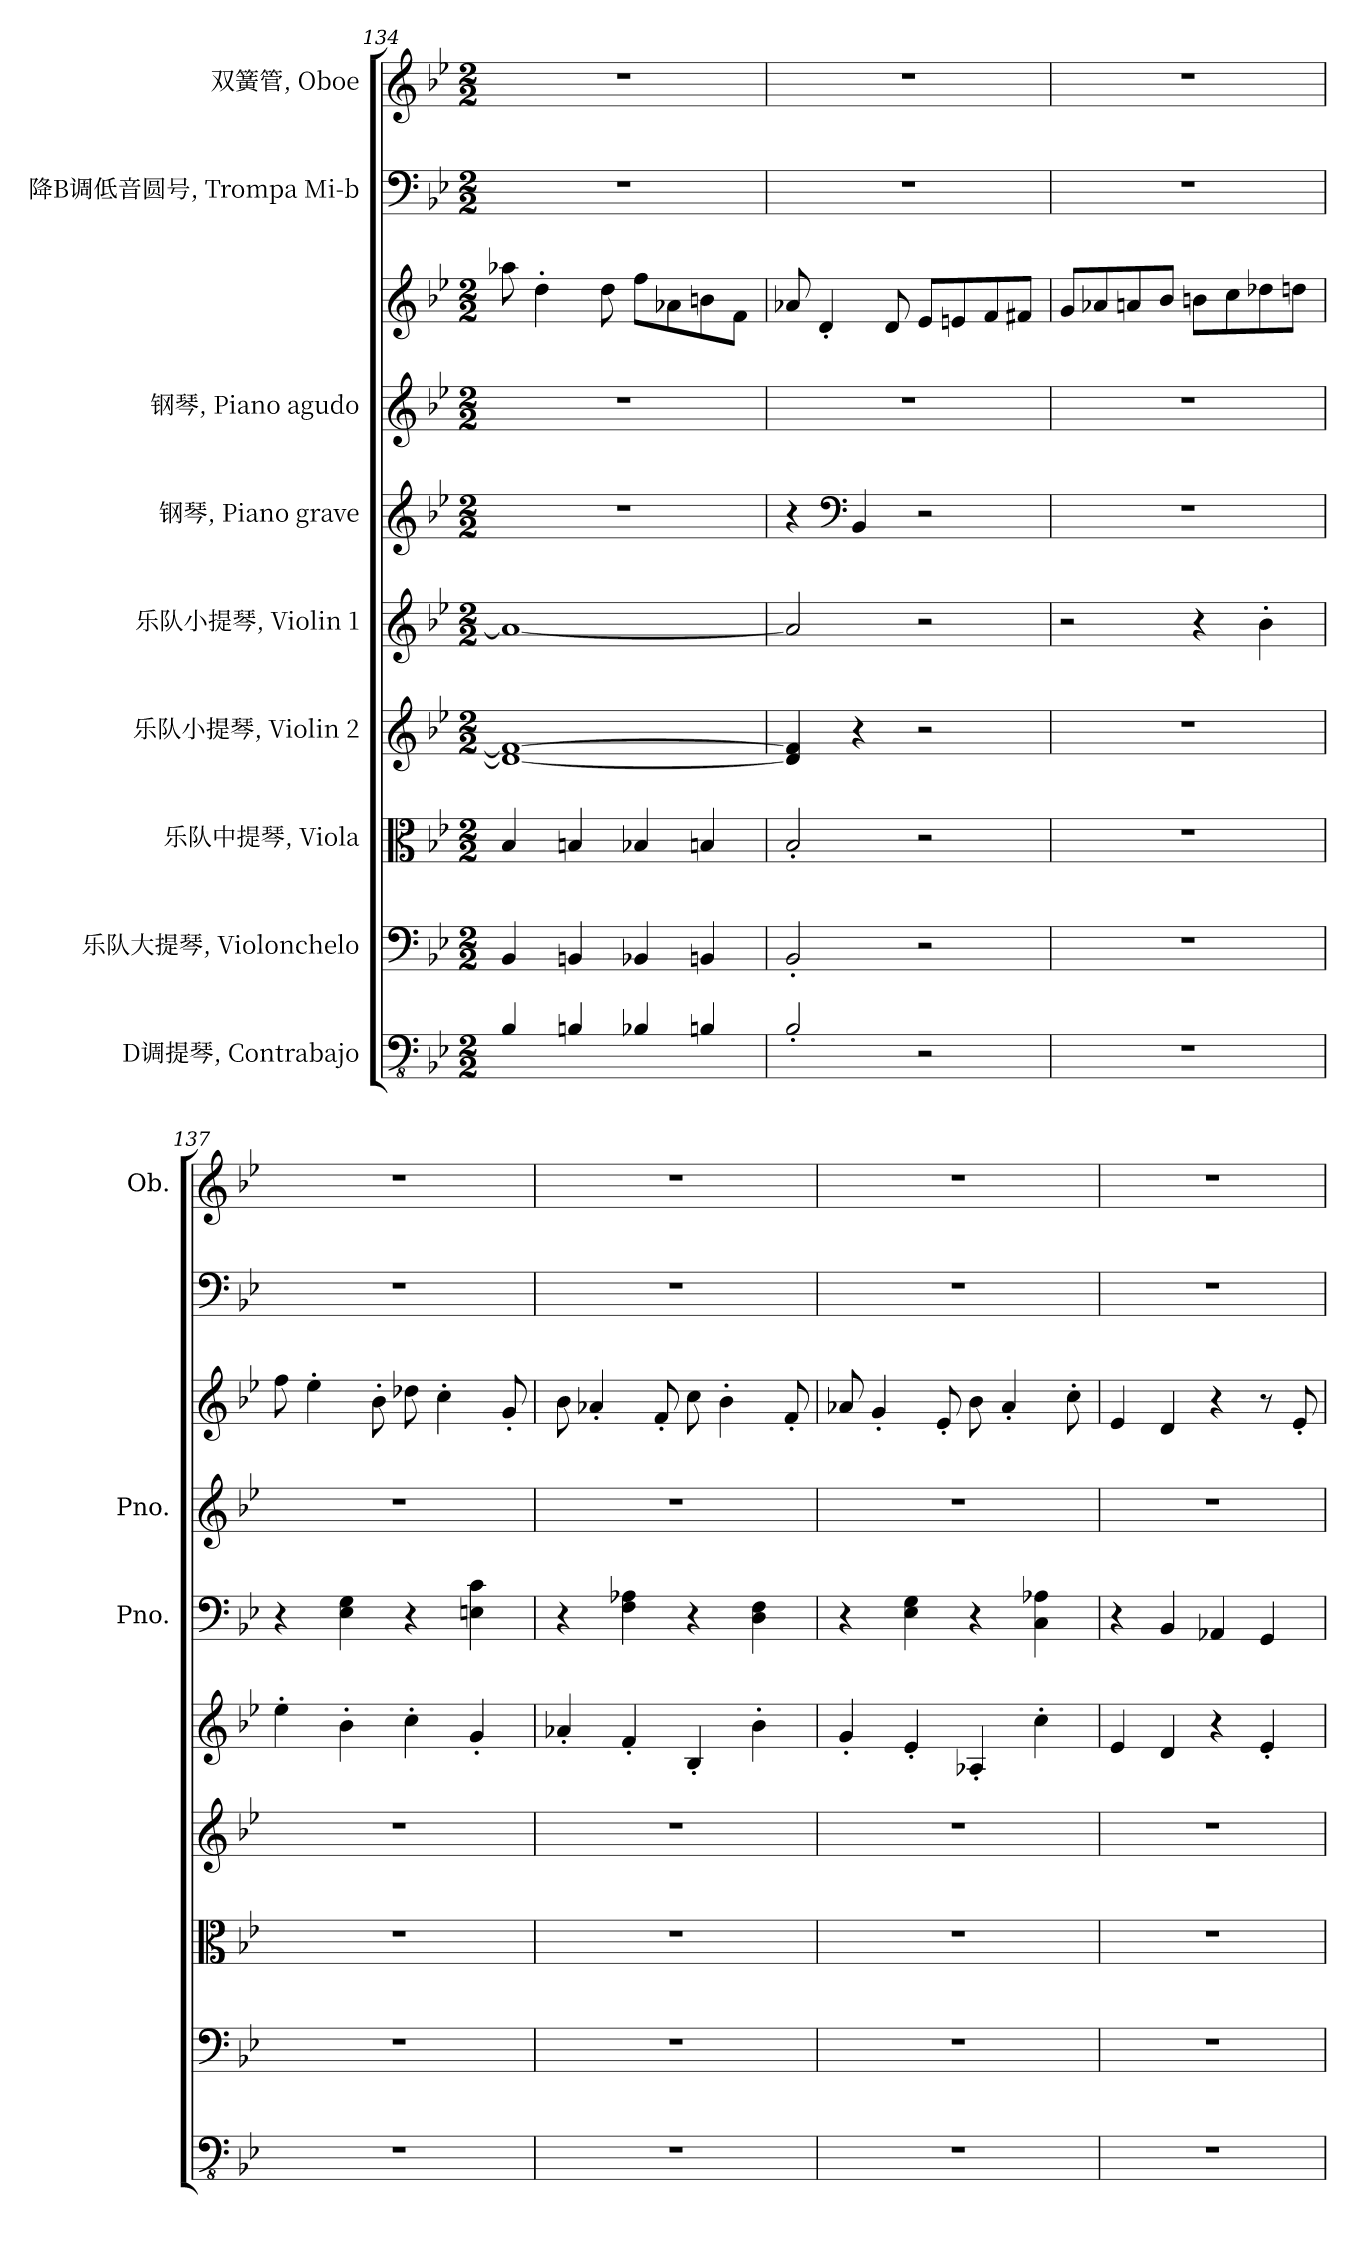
**kern	**kern	**kern	**kern	**kern	**kern	**kern	**kern	**kern	**kern
*part9	*part8	*part7	*part6	*part5	*part4	*part3	*part3	*part2	*part1
*staff10	*staff9	*staff8	*staff7	*staff6	*staff5	*staff4	*staff3	*staff2	*staff1
*I"D调提琴, Contrabajo	*I"乐队大提琴, Violonchelo	*I"乐队中提琴, Viola	*I"乐队小提琴, Violin 2	*I"乐队小提琴, Violin 1	*I"钢琴, Piano grave	*I"钢琴, Piano agudo	*	*I"降B调低音圆号, Trompa Mi-b	*I"双簧管, Oboe
*	*	*	*	*	*I'Pno.	*I'Pno.	*	*	*I'Ob.
!!LO:PB:g=z
*clefFv4	*clefF4	*clefC3	*clefG2	*clefG2	*clefG2	*clefG2	*clefG2	*clefF4	*clefG2
*ITrd7c12	*	*	*	*	*	*	*	*ITrd1c2	*
*k[b-e-]	*k[b-e-]	*k[b-e-]	*k[b-e-]	*k[b-e-]	*k[b-e-]	*k[b-e-]	*k[b-e-]	*k[b-e-a-d-]	*k[b-e-]
*M2/2	*M2/2	*M2/2	*M2/2	*M2/2	*M2/2	*M2/2	*M2/2	*M2/2	*M2/2
=134	=134	=134	=134	=134	=134	=134	=134	=134	=134
4BBB-/	4BB-/	4B-/	1d_ 1f_	1a-_	1r	1r	8aa-X\	1r	1r
.	.	.	.	.	.	.	4dd'\	.	.
4BBBn/	4BBn/	4Bn/	.	.	.	.	.	.	.
.	.	.	.	.	.	.	8dd\	.	.
4BBB-X/	4BB-X/	4B-X/	.	.	.	.	8ff\L	.	.
.	.	.	.	.	.	.	8a-X\	.	.
4BBBn/	4BBn/	4Bn/	.	.	.	.	8bn\	.	.
.	.	.	.	.	.	.	8f\J	.	.
=135	=135	=135	=135	=135	=135	=135	=135	=135	=135
2BBB-'/	2BB-'/	2B-'/	4d/] 4f/]	2a-/]	4r	1r	8a-X/	1r	1r
.	.	.	.	.	.	.	4d'/	.	.
*	*	*	*	*	*clefF4	*	*	*	*
.	.	.	4r	.	4BB-/	.	.	.	.
.	.	.	.	.	.	.	8d/	.	.
2r	2r	2r	2r	2r	2r	.	8e-/L	.	.
.	.	.	.	.	.	.	8en/	.	.
.	.	.	.	.	.	.	8f/	.	.
.	.	.	.	.	.	.	8f#X/J	.	.
=136	=136	=136	=136	=136	=136	=136	=136	=136	=136
*	*	*	*	*	*	*	*	*	*MM215
1r	1r	1r	1r	2r	1r	1r	8g/L	1r	1r
.	.	.	.	.	.	.	8a-X/	.	.
.	.	.	.	.	.	.	8an/	.	.
.	.	.	.	.	.	.	8b-/J	.	.
.	.	.	.	4r	.	.	8bn\L	.	.
.	.	.	.	.	.	.	8cc\	.	.
.	.	.	.	4b-'\	.	.	8dd-X\	.	.
.	.	.	.	.	.	.	8ddn\J	.	.
!!LO:PB:g=z
=137	=137	=137	=137	=137	=137	=137	=137	=137	=137
1r	1r	1r	1r	4ee-'\	4r	1r	8ff\	1r	1r
.	.	.	.	.	.	.	4ee-'\	.	.
.	.	.	.	4b-'\	4E-\ 4G\	.	.	.	.
.	.	.	.	.	.	.	8b-'\	.	.
.	.	.	.	4cc'\	4r	.	8dd-X\	.	.
.	.	.	.	.	.	.	4cc'\	.	.
.	.	.	.	4g'/	4En\ 4c\	.	.	.	.
.	.	.	.	.	.	.	8g'/	.	.
=138	=138	=138	=138	=138	=138	=138	=138	=138	=138
1r	1r	1r	1r	4a-X'/	4r	1r	8b-\	1r	1r
.	.	.	.	.	.	.	4a-X'/	.	.
.	.	.	.	4f'/	4F\ 4A-X\	.	.	.	.
.	.	.	.	.	.	.	8f'/	.	.
.	.	.	.	4B-'/	4r	.	8cc\	.	.
.	.	.	.	.	.	.	4b-'\	.	.
.	.	.	.	4b-'\	4D\ 4F\	.	.	.	.
.	.	.	.	.	.	.	8f'/	.	.
=139	=139	=139	=139	=139	=139	=139	=139	=139	=139
1r	1r	1r	1r	4g'/	4r	1r	8a-X/	1r	1r
.	.	.	.	.	.	.	4g'/	.	.
.	.	.	.	4e-'/	4E-\ 4G\	.	.	.	.
.	.	.	.	.	.	.	8e-'/	.	.
.	.	.	.	4A-X'/	4r	.	8b-\	.	.
.	.	.	.	.	.	.	4a-'/	.	.
.	.	.	.	4cc'\	4C\ 4A-X\	.	.	.	.
.	.	.	.	.	.	.	8cc'\	.	.
=140	=140	=140	=140	=140	=140	=140	=140	=140	=140
1r	1r	1r	1r	4e-/	4r	1r	4e-/	1r	1r
.	.	.	.	4d/	4BB-/	.	4d/	.	.
.	.	.	.	4r	4AA-X/	.	4r	.	.
.	.	.	.	4e-'/	4GG/	.	8r	.	.
.	.	.	.	.	.	.	8e-'/	.	.
=	=	=	=	=	=	=	=	=	=
*-	*-	*-	*-	*-	*-	*-	*-	*-	*-
